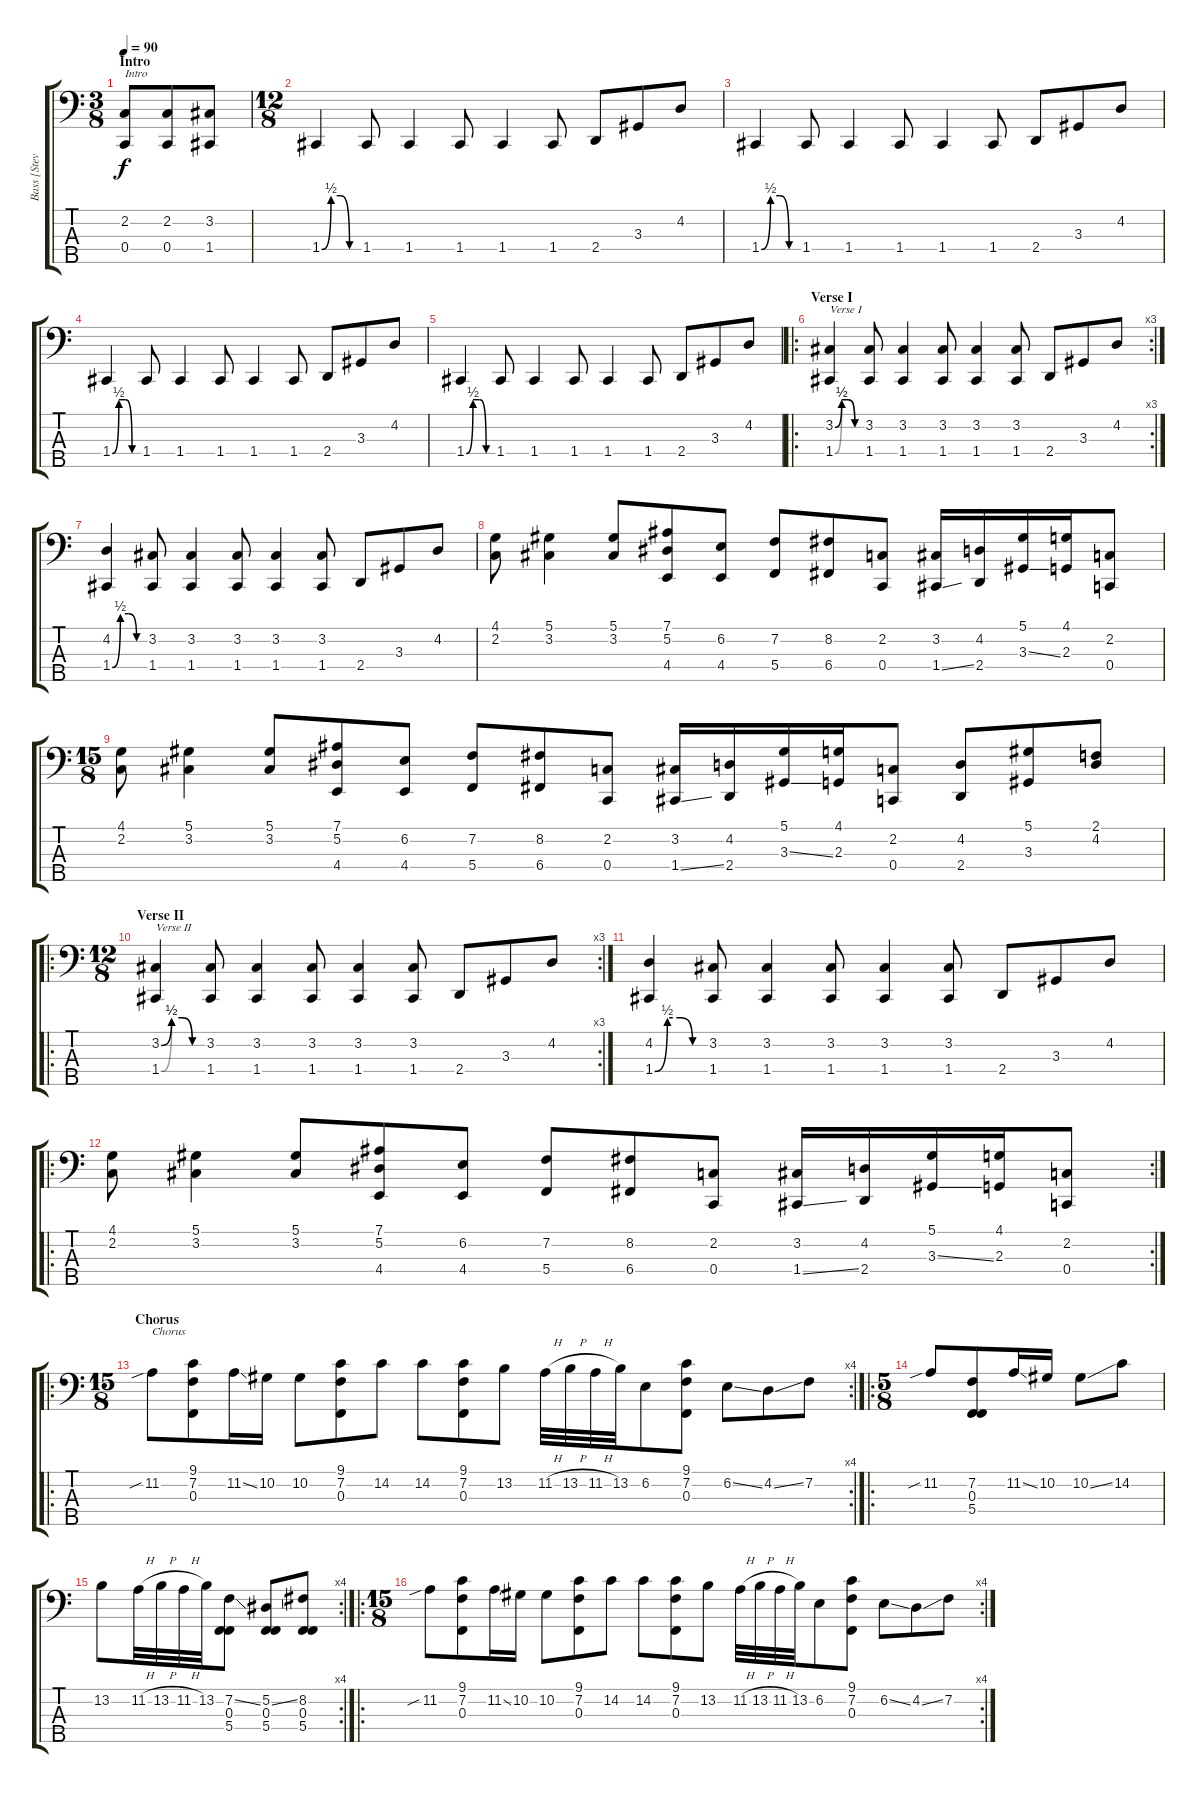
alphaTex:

\track ("Bass [Steve Cloutier]" "Bass [Stev") {instrument electricbassfinger}
\staff {score tabs}
\tuning (Eb2 Bb1 F1 C1 G0) {hide}
\ts (3 8)
\section ("" "Intro")
\tempo 90
\clef f4
\ks c
(2.2 0.4).8{txt "Intro" dy f instrument electricbassfinger} (2.2 0.4).8 (3.2 1.4).8 |
\ts (12 8)
1.4{be (custom 0 0 15 2 30 2 45 0 60 0)}.4 1.4.8 1.4.4 1.4.8 1.4.4 1.4.8 2.4.8 3.3.8 4.2.8 |
1.4{be (custom 0 0 15 2 30 2 45 0 60 0)}.4 1.4.8 1.4.4 1.4.8 1.4.4 1.4.8 2.4.8 3.3.8 4.2.8 |
1.4{be (custom 0 0 15 2 30 2 45 0 60 0)}.4 1.4.8 1.4.4 1.4.8 1.4.4 1.4.8 2.4.8 3.3.8 4.2.8 |
1.4{be (custom 0 0 15 2 30 2 45 0 60 0)}.4 1.4.8 1.4.4 1.4.8 1.4.4 1.4.8 2.4.8 3.3.8 4.2.8 |
\ro
\rc 3
\section ("" "Verse I")
(3.2{be (custom 0 0 15 2 30 2 45 0 60 0)} 1.4{be (custom 0 0 15 2 30 2 45 0 60 0)}).4{txt "Verse I"} (3.2 1.4).8 (3.2 1.4).4 (3.2 1.4).8 (3.2 1.4).4 (3.2 1.4).8 2.4.8 3.3.8 4.2.8 |
(4.2 1.4{be (custom 0 0 15 2 30 2 45 0 60 0)}).4 (3.2 1.4).8 (3.2 1.4).4 (3.2 1.4).8 (3.2 1.4).4 (3.2 1.4).8 2.4.8 3.3.8 4.2.8 |
(4.1 2.2).8 (5.1 3.2).4 (5.1 3.2).8 (7.1 5.2 4.4).8 (6.2 4.4).8 (7.2 5.4).8 (8.2 6.4).8 (2.2 0.4).8 (3.2 1.4{ss}).16 (4.2 2.4).16 (5.1 3.3{ss}).16 (4.1 2.3).16 (2.2 0.4).8 |
\ts (15 8)
(4.1 2.2).8 (5.1 3.2).4 (5.1 3.2).8 (7.1 5.2 4.4).8 (6.2 4.4).8 (7.2 5.4).8 (8.2 6.4).8 (2.2 0.4).8 (3.2 1.4{ss}).16 (4.2 2.4).16 (5.1 3.3{ss}).16 (4.1 2.3).16 (2.2 0.4).8 (4.2 2.4).8 (5.1 3.3).8 (2.1 4.2).8 |
\ro
\rc 3
\ts (12 8)
\section ("" "Verse II")
(3.2{be (custom 0 0 15 2 30 2 45 0 60 0)} 1.4{be (custom 0 0 15 2 30 2 45 0 60 0)}).4{txt "Verse II"} (3.2 1.4).8 (3.2 1.4).4 (3.2 1.4).8 (3.2 1.4).4 (3.2 1.4).8 2.4.8 3.3.8 4.2.8 |
(4.2 1.4{be (custom 0 0 15 2 30 2 45 0 60 0)}).4 (3.2 1.4).8 (3.2 1.4).4 (3.2 1.4).8 (3.2 1.4).4 (3.2 1.4).8 2.4.8 3.3.8 4.2.8 |
\ro
\rc 2
(4.1 2.2).8 (5.1 3.2).4 (5.1 3.2).8 (7.1 5.2 4.4).8 (6.2 4.4).8 (7.2 5.4).8 (8.2 6.4).8 (2.2 0.4).8 (3.2 1.4{ss}).16 (4.2 2.4).16 (5.1 3.3{ss}).16 (4.1 2.3).16 (2.2 0.4).8 |
\ro
\rc 4
\ts (15 8)
\section ("" "Chorus")
11.2{sib}.8{txt "Chorus"} (9.1 7.2 0.3).8 11.2{ss}.16 10.2.16 10.2.8 (9.1 7.2 0.3).8 14.2.8 14.2.8 (9.1 7.2 0.3).8 13.2.8 11.2{h}.32 13.2{h}.32 11.2{h}.32 13.2.32 6.2.8 (9.1 7.2 0.3).8 6.2{ss}.8 4.2{ss}.8 7.2.8 |
\ro
\ts (5 8)
11.2{sib}.8 (7.2 0.3 5.4).8 11.2{ss}.16 10.2.16 10.2{ss}.8 14.2.8 |
\rc 4
13.2.8 11.2{h}.32 13.2{h}.32 11.2{h}.32 13.2.32 (7.2{ss} 0.3 5.4).8 (5.2{ss} 0.3 5.4).8 (8.2 0.3 5.4).8 |
\ro
\rc 4
\ts (15 8)
11.2{sib}.8 (9.1 7.2 0.3).8 11.2{ss}.16 10.2.16 10.2.8 (9.1 7.2 0.3).8 14.2.8 14.2.8 (9.1 7.2 0.3).8 13.2.8 11.2{h}.32 13.2{h}.32 11.2{h}.32 13.2.32 6.2.8 (9.1 7.2 0.3).8 6.2{ss}.8 4.2{ss}.8 7.2.8
